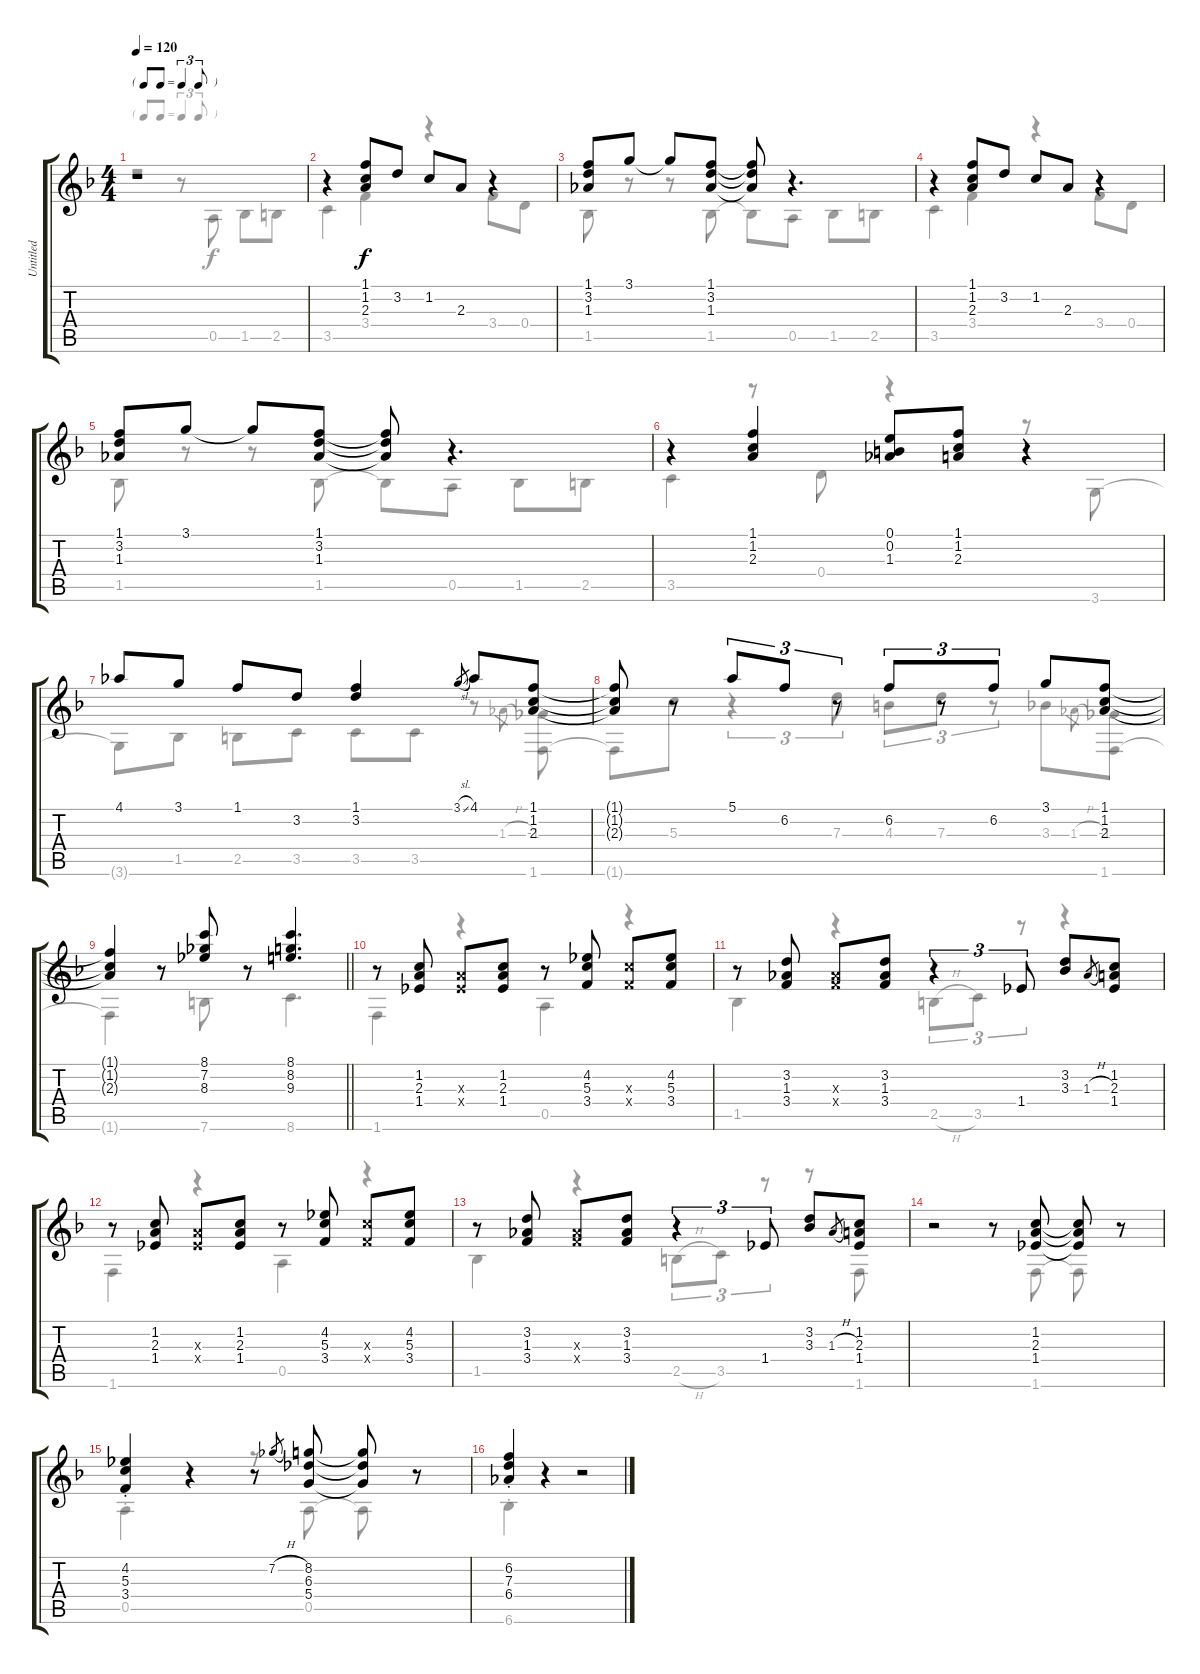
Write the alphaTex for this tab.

\track ("Untitled" "Untitled") {instrument acousticguitarnylon}
\staff {score tabs}
\tuning (E4 B3 G3 D3 A2 E2) {hide}
\voice
\ts (4 4)
\tf triplet8th
\tempo 120
\clef g2
\ks f
r.1{dy f instrument acousticguitarnylon} |
r.4 (1.1 1.2 2.3).8 3.2.8 1.2.8 2.3.8 r.4 |
(1.1 3.2 1.3).8 3.1.8 3.1{t}.8 (1.1 3.2 1.3).8 (1.1{t} 3.2{t} 1.3{t}).8 r.4{d} |
r.4 (1.1 1.2 2.3).8 3.2.8 1.2.8 2.3.8 r.4 |
(1.1 3.2 1.3).8 3.1.8 3.1{t}.8 (1.1 3.2 1.3).8 (1.1{t} 3.2{t} 1.3{t}).8 r.4{d} |
r.4 (1.1 1.2 2.3).4 (0.1 0.2 1.3).8 (1.1 1.2 2.3).8 r.4 |
4.1.8 3.1.8 1.1.8 3.2.8 (1.1 3.2).4 3.1{sl}.8{gr} 4.1.8 (1.1 1.2 2.3).8 |
(1.1{t} 1.2{t} 2.3{t}).8 r.8 5.1.8{tu (3 2)} 6.2.8{tu (3 2)} r.8{tu (3 2)} 6.2.8{tu (3 2)} r.8{tu (3 2)} 6.2.8{tu (3 2)} 3.1.8 (1.1 1.2 2.3).8 |
\barLineRight lightlight
(1.1{t} 1.2{t} 2.3{t}).4 r.8 (8.1 7.2 8.3).8 r.8 (8.1 8.2 9.3).4{d} |
r.8 (1.2 2.3 1.4).8 (2.3{x} 1.4{x}).8 (1.2 2.3 1.4).8 r.8 (4.2 5.3 3.4).8 (5.3{x} 3.4{x}).8 (4.2 5.3 3.4).8 |
r.8 (3.2 1.3 3.4).8 (1.3{x} 3.4{x}).8 (3.2 1.3 3.4).8 r.4{tu (3 2)} 1.4.8{tu (3 2)} (3.2 3.3).8 1.3{h}.8{gr} (1.2 2.3 1.4).8 |
r.8 (1.2 2.3 1.4).8 (2.3{x} 1.4{x}).8 (1.2 2.3 1.4).8 r.8 (4.2 5.3 3.4).8 (5.3{x} 3.4{x}).8 (4.2 5.3 3.4).8 |
r.8 (3.2 1.3 3.4).8 (1.3{x} 3.4{x}).8 (3.2 1.3 3.4).8 r.4{tu (3 2)} 1.4.8{tu (3 2)} (3.2 3.3).8 1.3{h}.8{gr} (1.2 2.3 1.4).8 |
r.2 r.8 (1.2 2.3 1.4).8 (1.2{t} 2.3{t} 1.4{t}).8 r.8 |
(4.2{st} 5.3{st} 3.4{st}).4 r.4 r.8 7.2{h}.8{gr} (8.2 6.3 5.4).8 (8.2{t} 6.3{t} 5.4{t}).8 r.8 |
(6.2{st} 7.3{st} 6.4{st}).4 r.4 r.2
\voice
\clef g2
\ottava regular
\simile none
\ks f
r.2{dy f} r.8 0.5.8 1.5.8 2.5.8 |
3.5.4 3.4.4 r.4 3.4.8 0.4.8 |
1.5.8 r.8 r.8 1.5.8 1.5{t}.8 0.5.8 1.5.8 2.5.8 |
3.5.4 3.4.4 r.4 3.4.8 0.4.8 |
1.5.8 r.8 r.8 1.5.8 1.5{t}.8 0.5.8 1.5.8 2.5.8 |
3.5.4 r.8 0.4.8 r.4 r.8 3.6.8 |
3.6{t}.8 1.5.8 2.5.8 3.5.8 3.5.8 3.5.8 r.8 1.3{h}.8{gr} (-1.3 1.6).8 |
1.6{t}.8 5.3.8 r.4{tu (3 2)} 7.3.8{tu (3 2)} 4.3.8{tu (3 2)} 7.3.8{tu (3 2)} r.8{tu (3 2)} 3.3.8 1.3{h}.8{gr} (-1.3 1.6).8 |
\barLineRight lightlight
1.6{t}.4 r.8 7.6.8 r.8 8.6.4{d} |
1.6.4 r.4 0.5.4 r.4 |
1.5.4 r.4 2.5{h}.8{tu (3 2)} 3.5.8{tu (3 2)} r.8{tu (3 2)} r.4 |
1.6.4 r.4 0.5.4 r.4 |
1.5.4 r.4 2.5{h}.8{tu (3 2)} 3.5.8{tu (3 2)} r.8{tu (3 2)} r.8 1.6.8 |
r.2 r.8 1.6.8 1.6{t}.8 r.8 |
0.5{st}.4 r.4 r.8 0.5.8 0.5{t}.8 r.8 |
6.6{st}.4 r.4 r.2
